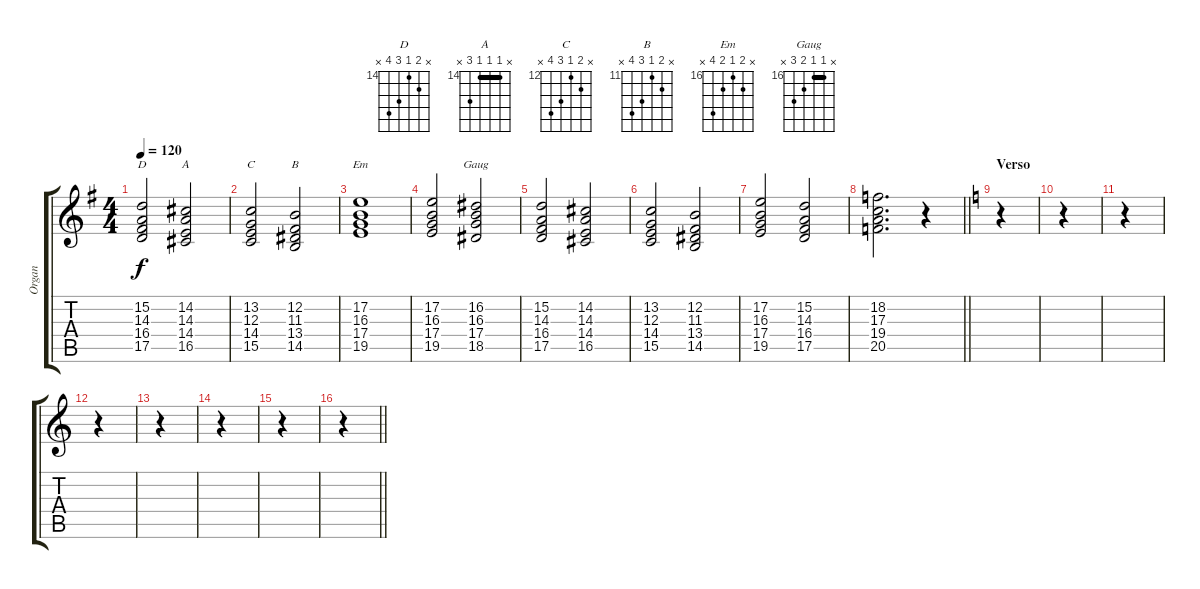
\track ("Organ" "Organ") {instrument churchorgan}
\staff {score tabs}
\tuning (E4 B3 G3 D3 A2 E2) {hide}
\chord ("D" x 15 14 16 17 x) {firstfret 14}
\chord ("A" x 14 14 14 16 x) {firstfret 14 barre 14}
\chord ("C" x 13 12 14 15 x) {firstfret 12}
\chord ("B" x 12 11 13 14 x) {firstfret 11}
\chord ("Em" x 17 16 17 19 x) {firstfret 16}
\chord ("Gaug" x 16 16 17 18 x) {firstfret 16 barre 16}
\ts (4 4)
\tempo 120
\clef g2
\ks eminor
(15.2 14.3 16.4 17.5).2{ch "D" dy f} (14.2 14.3 14.4 16.5).2{ch "A"} |
(13.2 12.3 14.4 15.5).2{ch "C"} (12.2 11.3 13.4 14.5).2{ch "B"} |
(17.2 16.3 17.4 19.5).1{ch "Em"} |
(17.2 16.3 17.4 19.5).2 (16.2 16.3 17.4 18.5).2{ch "Gaug"} |
(15.2 14.3 16.4 17.5).2 (14.2 14.3 14.4 16.5).2 |
(13.2 12.3 14.4 15.5).2 (12.2 11.3 13.4 14.5).2 |
(17.2 16.3 17.4 19.5).2 (15.2 14.3 16.4 17.5).2 |
\barLineRight lightlight
(18.2 17.3 19.4 20.5).2{d} r.4 |
\section ("" "Verso")
\ks c
r.4 |
r.4 |
r.4 |
r.4 |
r.4 |
r.4 |
r.4 |
\barLineRight lightlight
r.4
